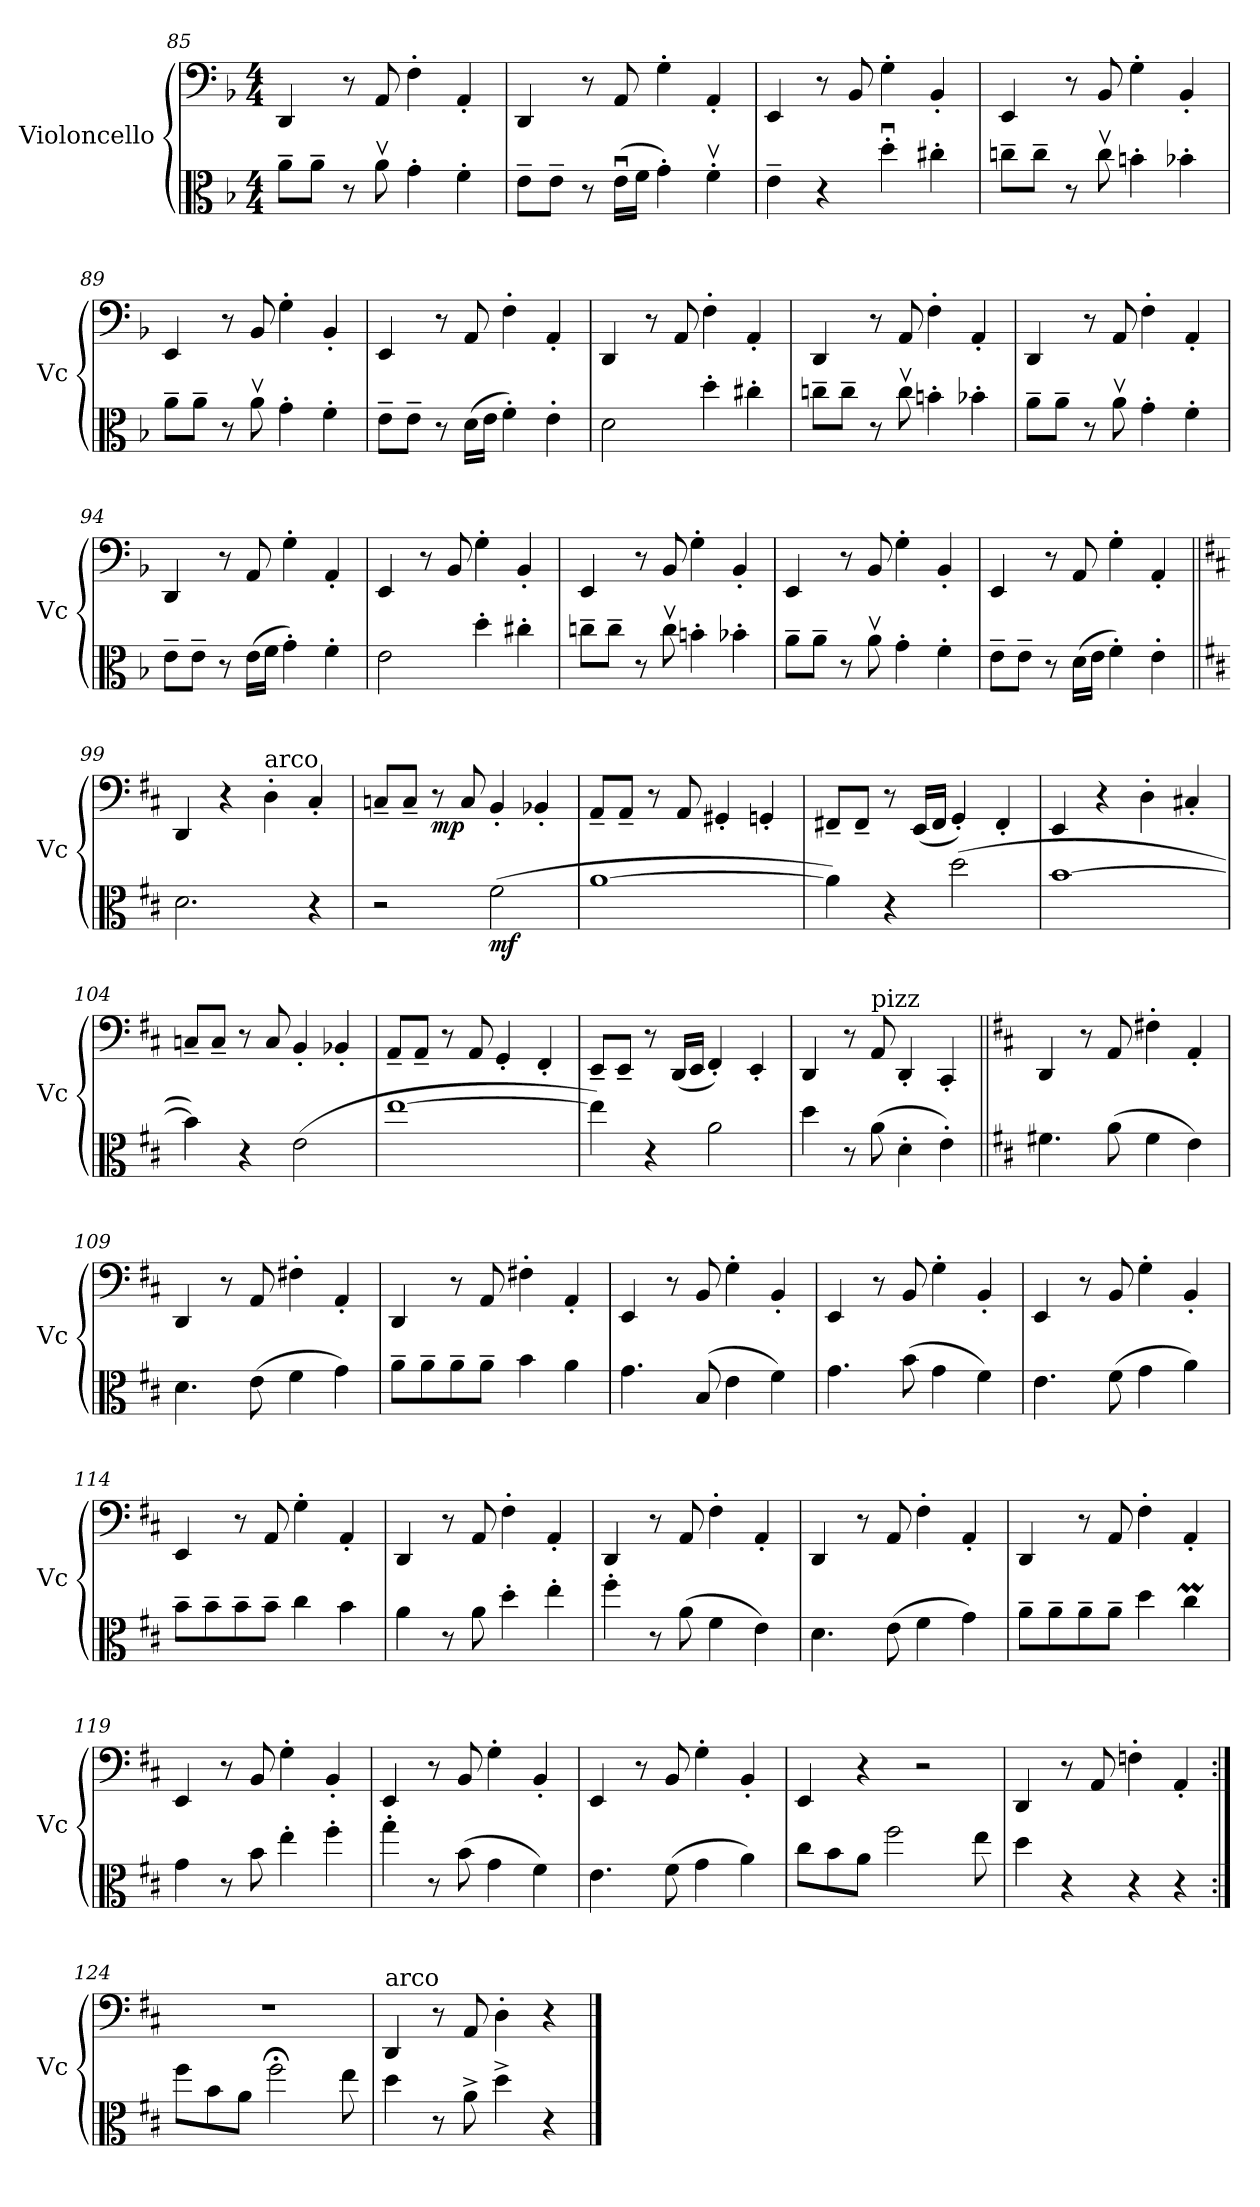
**kern	**dynam	**kern	**dynam
*part2	*part2	*part1	*part1
*staff2	*staff2	*staff1	*staff1
*I"Violoncello	*	*I"Violoncello	*
*I'Vc	*	*I'Vc	*
*clefC3	*	*clefF4	*
*k[b-]	*	*k[b-]	*
*M4/4	*	*M4/4	*
=85	=85	=85	=85
8a~\L	.	4DD/	.
8a~\J	.	.	.
8r	.	8r	.
8av\	.	8AA/	.
4g'\	.	4F'\	.
4f'\	.	4AA'/	.
=86	=86	=86	=86
8e~\L	.	4DD/	.
8e~\J	.	.	.
8r	.	8r	.
(16eu\LL	.	8AA/	.
16f\JJ	.	.	.
4g'\)	.	4G'\	.
4fv'\	.	4AA'/	.
=87	=87	=87	=87
4e~\	.	4EE/	.
4r	.	8r	.
.	.	8BB-/	.
4ddu'\	.	4G'\	.
4cc#X'\	.	4BB-'/	.
!!LO:LB:g=z
=88	=88	=88	=88
8ccn~\L	.	4EE/	.
8cc~\J	.	.	.
8r	.	8r	.
8ccv\	.	8BB-/	.
4bn'\	.	4G'\	.
4b-X'\	.	4BB-'/	.
=89	=89	=89	=89
8a~\L	.	4EE/	.
8a~\J	.	.	.
8r	.	8r	.
8av\	.	8BB-/	.
4g'\	.	4G'\	.
4f'\	.	4BB-'/	.
=90	=90	=90	=90
8e~\L	.	4EE/	.
8e~\J	.	.	.
8r	.	8r	.
(16d\LL	.	8AA/	.
16e\JJ	.	.	.
4f'\)	.	4F'\	.
4e'\	.	4AA'/	.
=91	=91	=91	=91
2d\	.	4DD/	.
.	.	8r	.
.	.	8AA/	.
4dd'\	.	4F'\	.
4cc#X'\	.	4AA'/	.
!!LO:PB:g=z
=92	=92	=92	=92
8ccn~\L	.	4DD/	.
8cc~\J	.	.	.
8r	.	8r	.
8ccv\	.	8AA/	.
4bn'\	.	4F'\	.
4b-X'\	.	4AA'/	.
=93	=93	=93	=93
8a~\L	.	4DD/	.
8a~\J	.	.	.
8r	.	8r	.
8av\	.	8AA/	.
4g'\	.	4F'\	.
4f'\	.	4AA'/	.
=94	=94	=94	=94
8e~\L	.	4DD/	.
8e~\J	.	.	.
8r	.	8r	.
(16e\LL	.	8AA/	.
16f\JJ	.	.	.
4g'\)	.	4G'\	.
4f'\	.	4AA'/	.
=95	=95	=95	=95
2e\	.	4EE/	.
.	.	8r	.
.	.	8BB-/	.
4dd'\	.	4G'\	.
4cc#X'\	.	4BB-'/	.
!!LO:LB:g=z
=96	=96	=96	=96
8ccn~\L	.	4EE/	.
8cc~\J	.	.	.
8r	.	8r	.
8ccv\	.	8BB-/	.
4bn'\	.	4G'\	.
4b-X'\	.	4BB-'/	.
=97	=97	=97	=97
8a~\L	.	4EE/	.
8a~\J	.	.	.
8r	.	8r	.
8av\	.	8BB-/	.
4g'\	.	4G'\	.
4f'\	.	4BB-'/	.
=98	=98	=98	=98
8e~\L	.	4EE/	.
8e~\J	.	.	.
8r	.	8r	.
(16d\LL	.	8AA/	.
16e\JJ	.	.	.
4f'\)	.	4G'\	.
4e'\	.	4AA'/	.
=99||	=99||	=99||	=99||
*k[f#c#]	*	*k[f#c#]	*
2.d\	.	4DD/	.
.	.	4r	.
!	!	!LO:TX:a:t=arco	!
.	.	4D'\	.
4r	.	4C#'/	.
!!LO:LB:g=z
=100	=100	=100	=100
2r	.	8Cn~/L	.
.	.	8C~/J	.
!	!	!	!LO:DY:b
.	.	8r	mp
.	.	8C/	.
!	!LO:DY:b	!	!
(2f#\	mf	4BB'/	.
.	.	4BB-X'/	.
=101	=101	=101	=101
[1a	.	8AA~/L	.
.	.	8AA~/J	.
.	.	8r	.
.	.	8AA/	.
.	.	4GG#X'/	.
.	.	4GGn'/	.
=102	=102	=102	=102
4a\])	.	8FF#X~/L	.
.	.	8FF#~/J	.
4r	.	8r	.
.	.	(16EE/LL	.
.	.	16FF#/JJ	.
(2dd\	.	4GG'/)	.
.	.	4FF#'/	.
=103	=103	=103	=103
[1b	.	4EE/	.
.	.	4r	.
.	.	4D'\	.
.	.	4C#X'/	.
!!LO:LB:g=z
=104	=104	=104	=104
4b\])	.	8Cn~/L	.
.	.	8C~/J	.
4r	.	8r	.
.	.	8C/	.
(2e\	.	4BB'/	.
.	.	4BB-X'/	.
=105	=105	=105	=105
[1ee	.	8AA~/L	.
.	.	8AA~/J	.
.	.	8r	.
.	.	8AA/	.
.	.	4GG'/	.
.	.	4FF#'/	.
=106	=106	=106	=106
4ee\])	.	8EE~/L	.
.	.	8EE~/J	.
4r	.	8r	.
.	.	(16DD/LL	.
.	.	16EE/JJ	.
2a\	.	4FF#'/)	.
.	.	4EE'/	.
=107	=107	=107	=107
4dd\	.	4DD/	.
8r	.	8r	.
!	!	!LO:TX:a:t=pizz	!
(8a\	.	8AA/	.
4d'\	.	4DD'/	.
4e'\)	.	4CC#'/	.
!!LO:LB:g=z
=108||	=108||	=108||	=108||
*k[f#c#]	*	*	*
4.f#X\	.	4DD/	.
.	.	8r	.
(8a\	.	8AA/	.
4f#\	.	4F#X'\	.
4e\)	.	4AA'/	.
=109	=109	=109	=109
4.d\	.	4DD/	.
.	.	8r	.
(8e\	.	8AA/	.
4f#\	.	4F#X'\	.
4g\)	.	4AA'/	.
=110	=110	=110	=110
8a~\L	.	4DD/	.
8a~\	.	.	.
8a~\	.	8r	.
8a~\J	.	8AA/	.
4b\	.	4F#X'\	.
4a\	.	4AA'/	.
=111	=111	=111	=111
4.g\	.	4EE/	.
.	.	8r	.
(8B/	.	8BB/	.
4e\	.	4G'\	.
4f#\)	.	4BB'/	.
=112	=112	=112	=112
4.g\	.	4EE/	.
.	.	8r	.
(8b\	.	8BB/	.
4g\	.	4G'\	.
4f#\)	.	4BB'/	.
!!LO:LB:g=z
=113	=113	=113	=113
4.e\	.	4EE/	.
.	.	8r	.
(8f#\	.	8BB/	.
4g\	.	4G'\	.
4a\)	.	4BB'/	.
=114	=114	=114	=114
8b~\L	.	4EE/	.
8b~\	.	.	.
8b~\	.	8r	.
8b~\J	.	8AA/	.
4cc#\	.	4G'\	.
4b\	.	4AA'/	.
=115	=115	=115	=115
4a\	.	4DD/	.
8r	.	8r	.
8a\	.	8AA/	.
4dd'\	.	4F#'\	.
4ee'\	.	4AA'/	.
=116	=116	=116	=116
4ff#'\	.	4DD/	.
8r	.	8r	.
(8a\	.	8AA/	.
4f#\	.	4F#'\	.
4e\)	.	4AA'/	.
=117	=117	=117	=117
4.d\	.	4DD/	.
.	.	8r	.
(8e\	.	8AA/	.
4f#\	.	4F#'\	.
4g\)	.	4AA'/	.
!!LO:PB:g=z
=118	=118	=118	=118
8a~\L	.	4DD/	.
8a~\	.	.	.
8a~\	.	8r	.
8a~\J	.	8AA/	.
4dd\	.	4F#'\	.
4cc#m\	.	4AA'/	.
=119	=119	=119	=119
4g\	.	4EE/	.
8r	.	8r	.
8b\	.	8BB/	.
4ee'\	.	4G'\	.
4ff#'\	.	4BB'/	.
=120	=120	=120	=120
4gg'\	.	4EE/	.
8r	.	8r	.
(8b\	.	8BB/	.
4g\	.	4G'\	.
4f#\)	.	4BB'/	.
=121	=121	=121	=121
4.e\	.	4EE/	.
.	.	8r	.
(8f#\	.	8BB/	.
4g\	.	4G'\	.
4a\)	.	4BB'/	.
!!LO:LB:g=z
=122	=122	=122	=122
8cc#\L	.	4EE/	.
8b\	.	.	.
8a\J	.	4r	.
2ff#\	.	.	.
.	.	2r	.
8ee\	.	.	.
=123	=123	=123	=123
4dd\	.	4DD/	.
4r	.	8r	.
.	.	8AA/	.
4r	.	4Fn'\	.
4r	.	4AA'/	.
=124:|!	=124:|!	=124:|!	=124:|!
8ff#\L	.	1r	.
8b\	.	.	.
8a\J	.	.	.
2ff#;<\	.	.	.
8ee\	.	.	.
=125	=125	=125	=125
!	!	!LO:TX:a:t=arco	!
4dd\	.	4DD/	.
8r	.	8r	.
8a^\	.	8AA/	.
4dd^\	.	4D'\	.
4r	.	4r	.
==	==	==	==
*-	*-	*-	*-
